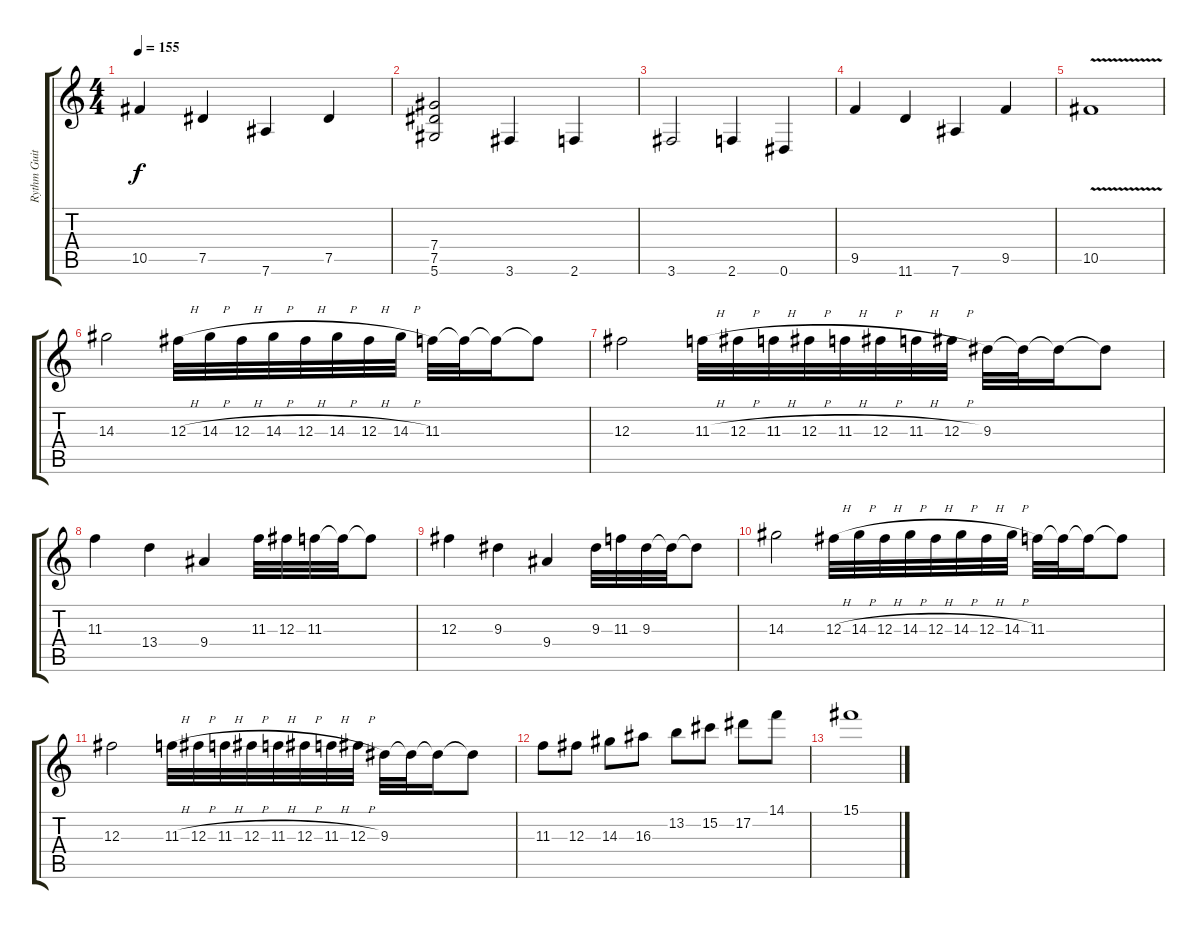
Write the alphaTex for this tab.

\track ("Rythm Guitar" "Rythm Guit") {instrument distortionguitar}
\staff {score tabs}
\tuning (Eb4 Bb3 Gb3 Db3 Ab2 Eb2) {hide}
\ts (4 4)
\tempo 155
\clef g2
\ks c
10.5.4{dy f} 7.5.4 7.6.4 7.5.4 |
(7.4 7.5 5.6).2 3.6.4 2.6.4 |
3.6.2 2.6.4 0.6.4 |
9.5.4 11.6.4 7.6.4 9.5.4 |
10.5{v}.1 |
14.3.2 12.3{h}.32 14.3{h}.32 12.3{h}.32 14.3{h}.32 12.3{h}.32 14.3{h}.32 12.3{h}.32 14.3{h}.32 11.3.32 11.3{t}.32 11.3{t}.16 11.3{t}.8 |
12.3.2 11.3{h}.32 12.3{h}.32 11.3{h}.32 12.3{h}.32 11.3{h}.32 12.3{h}.32 11.3{h}.32 12.3{h}.32 9.3.32 9.3{t}.32 9.3{t}.16 9.3{t}.8 |
11.3.4 13.4.4 9.4.4 11.3.32 12.3.32 11.3.32 11.3{t}.32 11.3{t}.8 |
12.3.4 9.3.4 9.4.4 9.3.32 11.3.32 9.3.32 9.3{t}.32 9.3{t}.8 |
14.3.2 12.3{h}.32 14.3{h}.32 12.3{h}.32 14.3{h}.32 12.3{h}.32 14.3{h}.32 12.3{h}.32 14.3{h}.32 11.3.32 11.3{t}.32 11.3{t}.16 11.3{t}.8 |
12.3.2 11.3{h}.32 12.3{h}.32 11.3{h}.32 12.3{h}.32 11.3{h}.32 12.3{h}.32 11.3{h}.32 12.3{h}.32 9.3.32 9.3{t}.32 9.3{t}.16 9.3{t}.8 |
11.3.8 12.3.8 14.3.8 16.3.8 13.2.8 15.2.8 17.2.8 14.1.8 |
15.1.1
